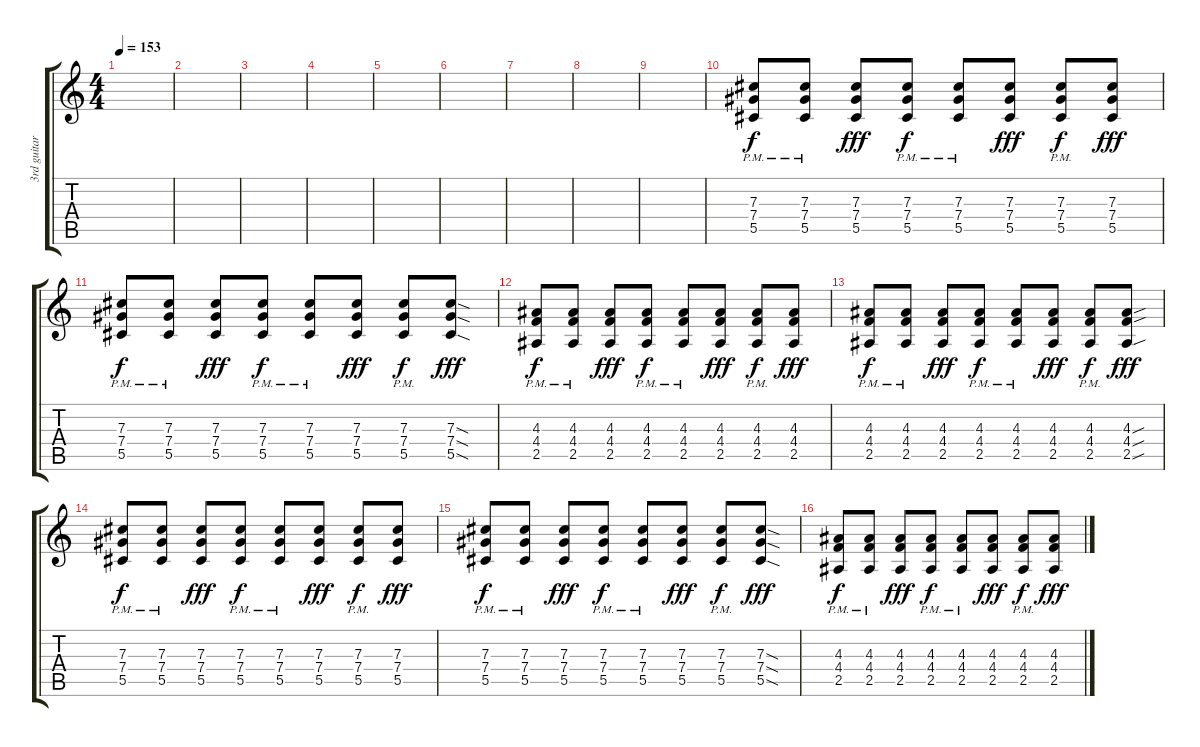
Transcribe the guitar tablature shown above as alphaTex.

\track ("3rd guitar" "3rd guitar") {instrument overdrivenguitar}
\staff {score tabs}
\tuning (Eb4 Bb3 Gb3 Db3 Ab2 Eb2) {hide}
\ts (4 4)
\tempo 153
\clef g2
\ks c
|
|
|
|
|
|
|
|
|
(7.3{pm} 7.4{pm} 5.5{pm}).8 (7.3{pm} 7.4{pm} 5.5{pm}).8 (7.3 7.4 5.5).8{dy fff} (7.3{pm} 7.4{pm} 5.5{pm}).8{dy f} (7.3{pm} 7.4{pm} 5.5{pm}).8 (7.3 7.4 5.5).8{dy fff} (7.3{pm} 7.4{pm} 5.5{pm}).8{dy f} (7.3 7.4 5.5).8{dy fff} |
(7.3{pm} 7.4{pm} 5.5{pm}).8{dy f} (7.3{pm} 7.4{pm} 5.5{pm}).8 (7.3 7.4 5.5).8{dy fff} (7.3{pm} 7.4{pm} 5.5{pm}).8{dy f} (7.3{pm} 7.4{pm} 5.5{pm}).8 (7.3 7.4 5.5).8{dy fff} (7.3{pm} 7.4{pm} 5.5{pm}).8{dy f} (7.3{sod} 7.4{sod} 5.5{sod}).8{dy fff} |
(4.3{pm} 4.4{pm} 2.5{pm}).8{dy f} (4.3{pm} 4.4{pm} 2.5{pm}).8 (4.3 4.4 2.5).8{dy fff} (4.3{pm} 4.4{pm} 2.5{pm}).8{dy f} (4.3{pm} 4.4{pm} 2.5{pm}).8 (4.3 4.4 2.5).8{dy fff} (4.3{pm} 4.4{pm} 2.5{pm}).8{dy f} (4.3 4.4 2.5).8{dy fff} |
(4.3{pm} 4.4{pm} 2.5{pm}).8{dy f} (4.3{pm} 4.4{pm} 2.5{pm}).8 (4.3 4.4 2.5).8{dy fff} (4.3{pm} 4.4{pm} 2.5{pm}).8{dy f} (4.3{pm} 4.4{pm} 2.5{pm}).8 (4.3 4.4 2.5).8{dy fff} (4.3{pm} 4.4{pm} 2.5{pm}).8{dy f} (4.3{sou} 4.4{sou} 2.5{sou}).8{dy fff} |
(7.3{pm} 7.4{pm} 5.5{pm}).8{dy f} (7.3{pm} 7.4{pm} 5.5{pm}).8 (7.3 7.4 5.5).8{dy fff} (7.3{pm} 7.4{pm} 5.5{pm}).8{dy f} (7.3{pm} 7.4{pm} 5.5{pm}).8 (7.3 7.4 5.5).8{dy fff} (7.3{pm} 7.4{pm} 5.5{pm}).8{dy f} (7.3 7.4 5.5).8{dy fff} |
(7.3{pm} 7.4{pm} 5.5{pm}).8{dy f} (7.3{pm} 7.4{pm} 5.5{pm}).8 (7.3 7.4 5.5).8{dy fff} (7.3{pm} 7.4{pm} 5.5{pm}).8{dy f} (7.3{pm} 7.4{pm} 5.5{pm}).8 (7.3 7.4 5.5).8{dy fff} (7.3{pm} 7.4{pm} 5.5{pm}).8{dy f} (7.3{sod} 7.4{sod} 5.5{sod}).8{dy fff} |
(4.3{pm} 4.4{pm} 2.5{pm}).8{dy f} (4.3{pm} 4.4{pm} 2.5{pm}).8 (4.3 4.4 2.5).8{dy fff} (4.3{pm} 4.4{pm} 2.5{pm}).8{dy f} (4.3{pm} 4.4{pm} 2.5{pm}).8 (4.3 4.4 2.5).8{dy fff} (4.3{pm} 4.4{pm} 2.5{pm}).8{dy f} (4.3 4.4 2.5).8{dy fff}
